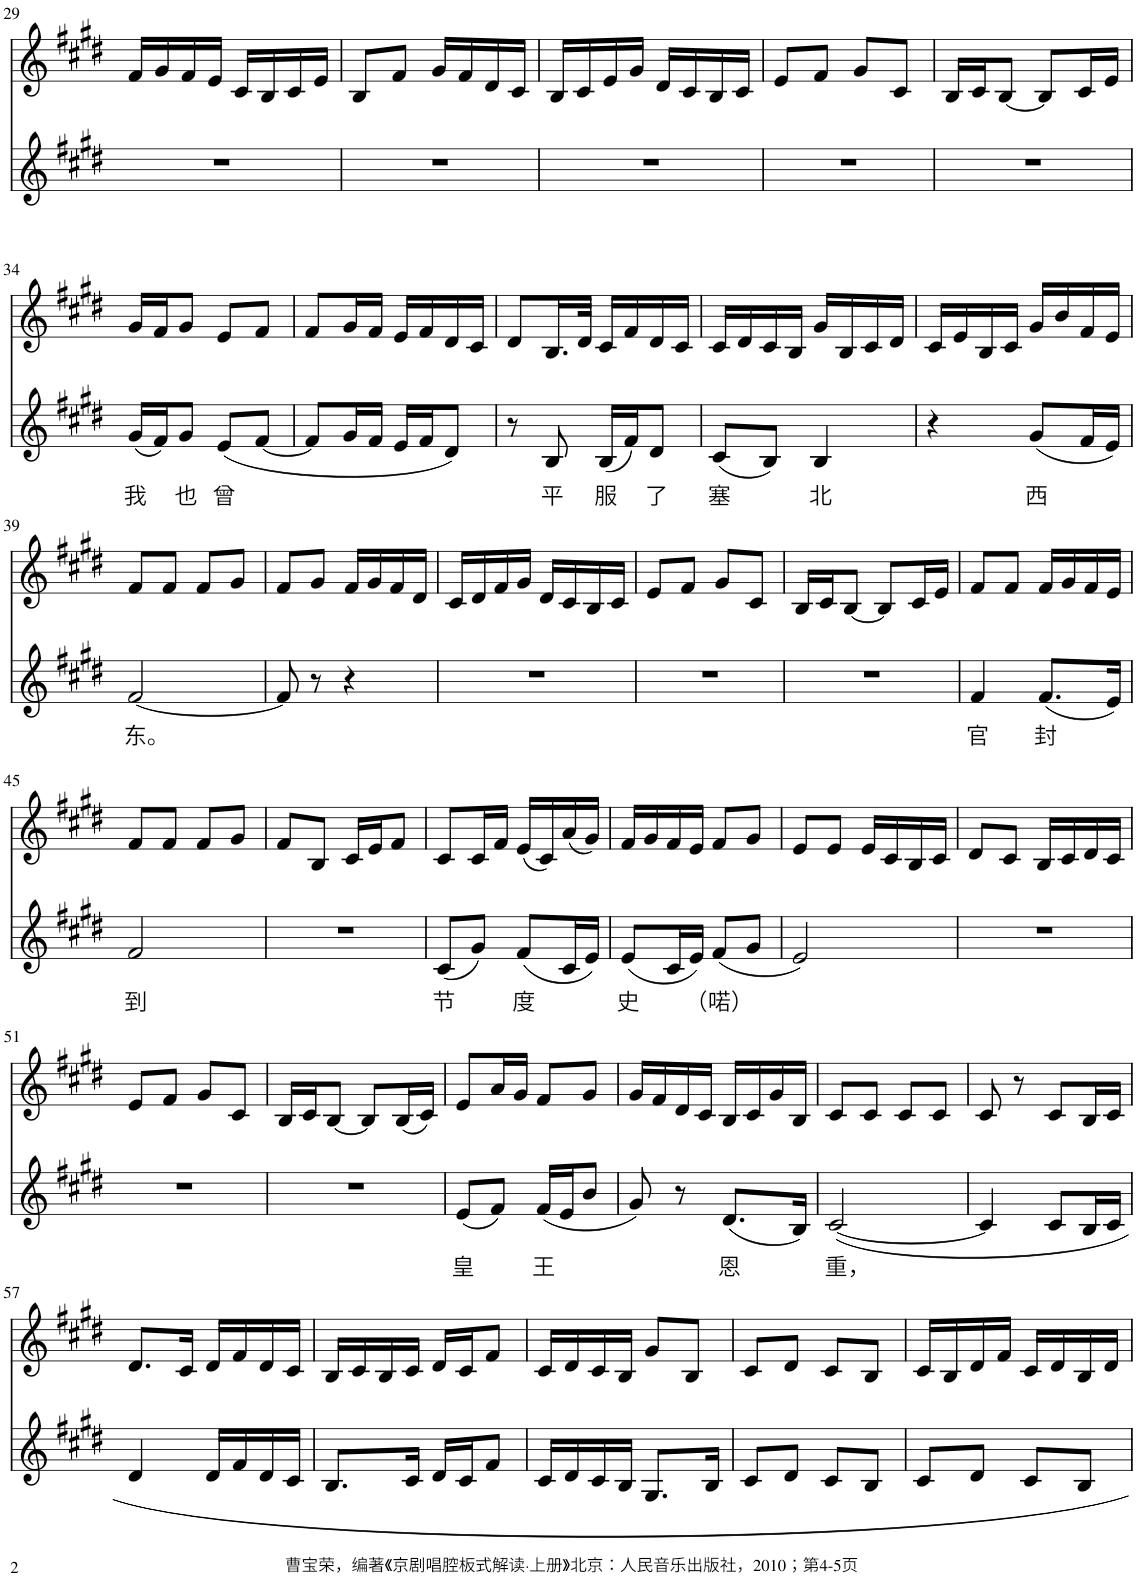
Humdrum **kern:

**kern	**text	**kern
*part2	*part2	*part1
*staff2	*staff2	*staff1
*I"Piano	*	*I"Piano
*I'Pno	*	*I'Pno
!!LO:PB:g=z
*clefG2	*	*clefG2
*k[f#c#g#d#]	*	*k[f#c#g#d#]
*M2/4	*	*M2/4
=29	=29	=29
2r	.	16f#/LL
.	.	16g#/
.	.	16f#/
.	.	16e/JJ
.	.	16c#/LL
.	.	16B/
.	.	16c#/
.	.	16e/JJ
=30	=30	=30
2r	.	8B/L
.	.	8f#/J
.	.	16g#/LL
.	.	16f#/
.	.	16d#/
.	.	16c#/JJ
=31	=31	=31
2r	.	16B/LL
.	.	16c#/
.	.	16e/
.	.	16g#/JJ
.	.	16d#/LL
.	.	16c#/
.	.	16B/
.	.	16c#/JJ
=32	=32	=32
2r	.	8e/L
.	.	8f#/J
.	.	8g#/L
.	.	8c#/J
=33	=33	=33
2r	.	16B/LL
.	.	16c#/J
.	.	[8B/J
.	.	8B/L]
.	.	16c#/L
.	.	16e/JJ
!!LO:LB:g=z
=34	=34	=34
!	!LO:LY:b	!
(16g#/LL	我	16g#/LL
16f#/J)	.	16f#/J
!	!LO:LY:b	!
8g#/J	也	8g#/J
!	!LO:LY:b	!
(8e/L	曾	8e/L
[8f#/J	.	8f#/J
=35	=35	=35
8f#/L]	.	8f#/L
16g#/L	.	16g#/L
16f#/JJ	.	16f#/JJ
16e/LL	.	16e/LL
16f#/J	.	16f#/
8d#/J)	.	16d#/
.	.	16c#/JJ
=36	=36	=36
8r	.	8d#/L
!	!LO:LY:b	!
8B/	平	16.B/L
.	.	32d#/JJk
!	!LO:LY:b	!
(16B/LL	服	16c#/LL
16f#/J)	.	16f#/
!	!LO:LY:b	!
8d#/J	了	16d#/
.	.	16c#/JJ
=37	=37	=37
!	!LO:LY:b	!
(8c#/L	塞	16c#/LL
.	.	16d#/
8B/J)	.	16c#/
.	.	16B/JJ
!	!LO:LY:b	!
4B/	北	16g#/LL
.	.	16B/
.	.	16c#/
.	.	16d#/JJ
=38	=38	=38
4r	.	16c#/LL
.	.	16e/
.	.	16B/
.	.	16c#/JJ
!	!LO:LY:b	!
(8g#/L	西	16g#/LL
.	.	16b/
16f#/L	.	16f#/
16e/JJ)	.	16e/JJ
!!LO:LB:g=z
=39	=39	=39
!	!LO:LY:b	!
[2f#/	东。	8f#/L
.	.	8f#/J
.	.	8f#/L
.	.	8g#/J
=40	=40	=40
8f#/]	.	8f#/L
8r	.	8g#/J
4r	.	16f#/LL
.	.	16g#/
.	.	16f#/
.	.	16d#/JJ
=41	=41	=41
2r	.	16c#/LL
.	.	16d#/
.	.	16f#/
.	.	16g#/JJ
.	.	16d#/LL
.	.	16c#/
.	.	16B/
.	.	16c#/JJ
=42	=42	=42
2r	.	8e/L
.	.	8f#/J
.	.	8g#/L
.	.	8c#/J
=43	=43	=43
2r	.	16B/LL
.	.	16c#/J
.	.	[8B/J
.	.	8B/L]
.	.	16c#/L
.	.	16e/JJ
=44	=44	=44
!	!LO:LY:b	!
4f#/	官	8f#/L
.	.	8f#/J
!	!LO:LY:b	!
(8.f#/L	封	16f#/LL
.	.	16g#/
.	.	16f#/
16e/Jk)	.	16e/JJ
!!LO:LB:g=z
=45	=45	=45
!	!LO:LY:b	!
2f#/	到	8f#/L
.	.	8f#/J
.	.	8f#/L
.	.	8g#/J
=46	=46	=46
2r	.	8f#/L
.	.	8B/J
.	.	16c#/LL
.	.	16e/J
.	.	8f#/J
=47	=47	=47
!	!LO:LY:b	!
(8c#/L	节	8c#/L
8g#/J)	.	16c#/L
.	.	16f#/JJ
!	!LO:LY:b	!
(8f#/L	度	(16e/LL
.	.	16c#/)
16c#/L	.	(16a/
16e/JJ)	.	16g#/JJ)
=48	=48	=48
!	!LO:LY:b	!
(8e/L	史	16f#/LL
.	.	16g#/
16c#/L	.	16f#/
16e/JJ)	.	16e/JJ
!	!LO:LY:b	!
(8f#/L	（喏）	8f#/L
8g#/J	.	8g#/J
=49	=49	=49
2e/)	.	8e/L
.	.	8e/J
.	.	16e/LL
.	.	16c#/
.	.	16B/
.	.	16c#/JJ
=50	=50	=50
2r	.	8d#/L
.	.	8c#/J
.	.	16B/LL
.	.	16c#/
.	.	16d#/
.	.	16c#/JJ
!!LO:LB:g=z
=51	=51	=51
2r	.	8e/L
.	.	8f#/J
.	.	8g#/L
.	.	8c#/J
=52	=52	=52
2r	.	16B/LL
.	.	16c#/J
.	.	[8B/J
.	.	8B/L]
.	.	(16B/L
.	.	16c#/JJ)
=53	=53	=53
!	!LO:LY:b	!
(8e/L	皇	8e/L
8f#/J)	.	16a/L
.	.	16g#/JJ
!	!LO:LY:b	!
(16f#/LL	王	8f#/L
16e/J	.	.
8b/J	.	8g#/J
=54	=54	=54
8g#/)	.	16g#/LL
.	.	16f#/
8r	.	16d#/
.	.	16c#/JJ
!	!LO:LY:b	!
(8.d#/L	恩	16B/LL
.	.	16c#/
.	.	16g#/
16B/Jk)	.	16B/JJ
=55	=55	=55
!	!LO:LY:b	!
[2c#/	重，	8c#/L
.	.	8c#/J
.	.	8c#/L
.	.	8c#/J
=56	=56	=56
4c#/]	.	8c#/
.	.	8r
8c#/L	.	8c#/L
16B/L	.	16B/L
16c#/JJ	.	16c#/JJ
!!LO:LB:g=z
=57	=57	=57
4d#/	.	8.d#/L
.	.	16c#/Jk
16d#/LL	.	16d#/LL
16f#/	.	16f#/
16d#/	.	16d#/
16c#/JJ	.	16c#/JJ
=58	=58	=58
8.B/L	.	16B/LL
.	.	16c#/
.	.	16B/
16c#/Jk	.	16c#/JJ
16d#/LL	.	16d#/LL
16c#/J	.	16c#/J
8f#/J	.	8f#/J
=59	=59	=59
16c#/LL	.	16c#/LL
16d#/	.	16d#/
16c#/	.	16c#/
16B/JJ	.	16B/JJ
8.G#/L	.	8g#/L
.	.	8B/J
16B/Jk	.	.
=60	=60	=60
8c#/L	.	8c#/L
8d#/J	.	8d#/J
8c#/L	.	8c#/L
8B/J	.	8B/J
=61	=61	=61
8c#/L	.	16c#/LL
.	.	16B/
8d#/J	.	16d#/
.	.	16f#/JJ
8c#/L	.	16c#/LL
.	.	16d#/
8B/J	.	16B/
.	.	16d#/JJ
=	=	=
*-	*-	*-
